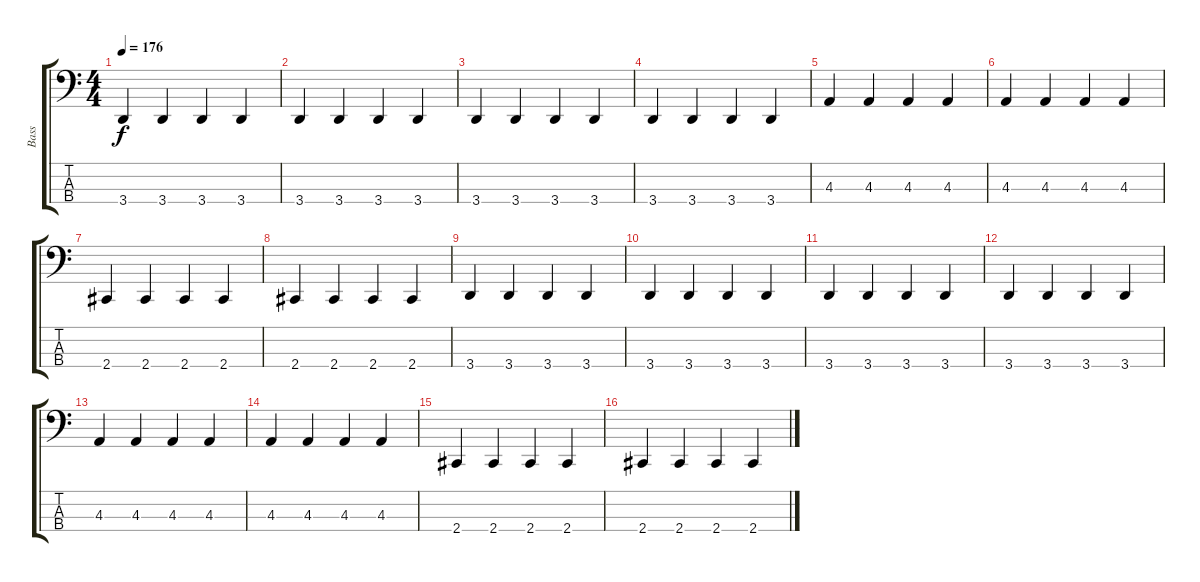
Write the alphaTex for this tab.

\track ("Bass" "Bass") {instrument electricbassfinger}
\staff {score tabs}
\tuning (Eb2 Bb1 F1 B0) {hide}
\ts (4 4)
\tempo 176
\clef f4
\ks c
3.4.4{dy f} 3.4.4 3.4.4 3.4.4 |
3.4.4 3.4.4 3.4.4 3.4.4 |
3.4.4 3.4.4 3.4.4 3.4.4 |
3.4.4 3.4.4 3.4.4 3.4.4 |
4.3.4 4.3.4 4.3.4 4.3.4 |
4.3.4 4.3.4 4.3.4 4.3.4 |
2.4.4 2.4.4 2.4.4 2.4.4 |
2.4.4 2.4.4 2.4.4 2.4.4 |
3.4.4 3.4.4 3.4.4 3.4.4 |
3.4.4 3.4.4 3.4.4 3.4.4 |
3.4.4 3.4.4 3.4.4 3.4.4 |
3.4.4 3.4.4 3.4.4 3.4.4 |
4.3.4 4.3.4 4.3.4 4.3.4 |
4.3.4 4.3.4 4.3.4 4.3.4 |
2.4.4 2.4.4 2.4.4 2.4.4 |
2.4.4 2.4.4 2.4.4 2.4.4
